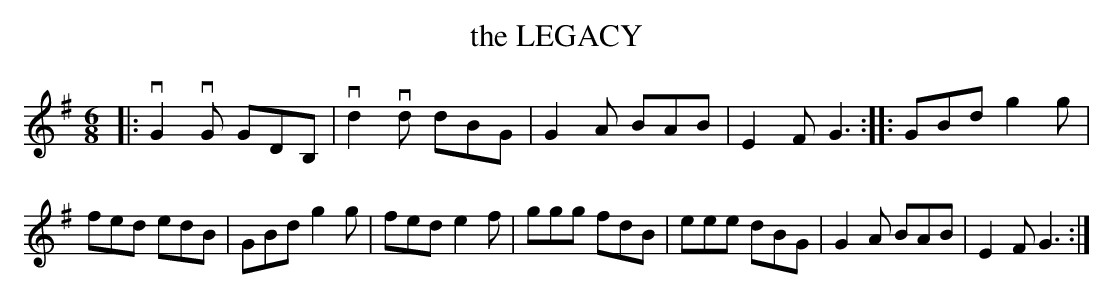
X:1
T: the LEGACY
M: 6/8
L: 1/8
K: G
|:\
vG2vG GDB, | vd2vd dBG |\
G2A BAB | E2F G3 ::\
GBd g2g | fed edB |\
GBd g2g | fed e2f |\
ggg fdB | eee dBG |\
G2A BAB | E2F G3 :|
